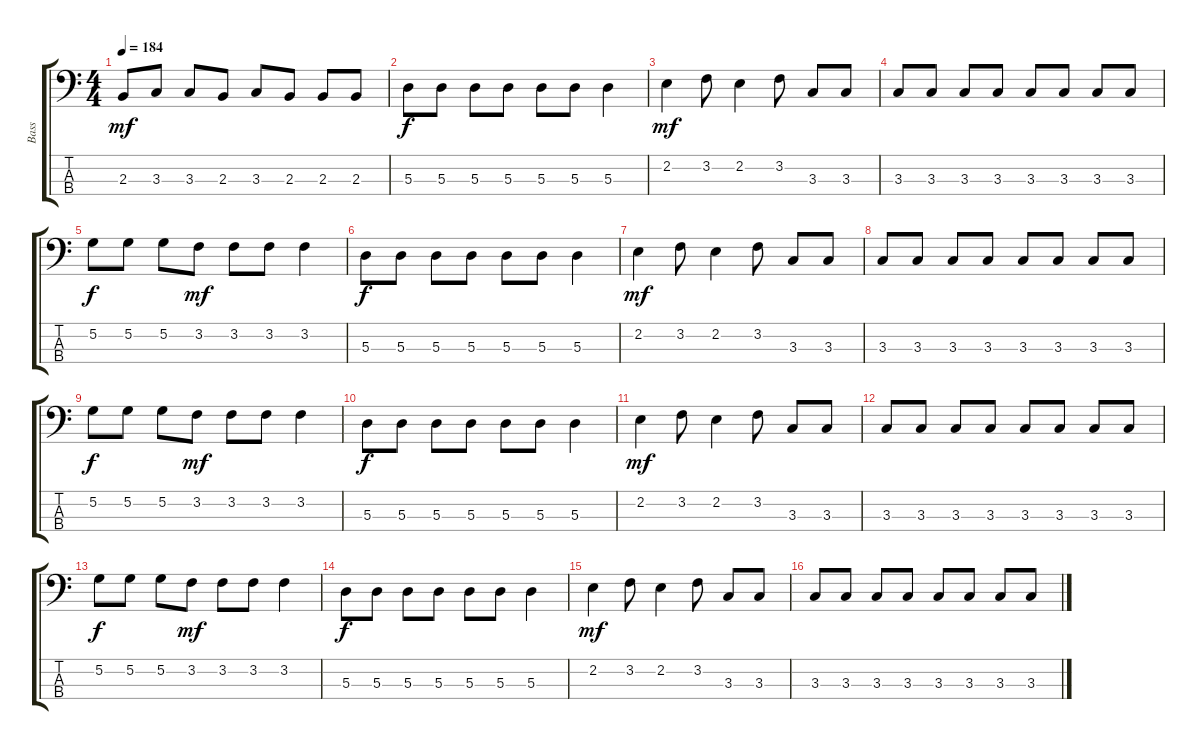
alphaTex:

\track ("Bass" "Bass") {instrument electricbasspick}
\staff {score tabs}
\tuning (G2 D2 A1 E1) {hide}
\ts (4 4)
\tempo 184
\clef f4
\ks c
2.3.8{dy mf} 3.3.8 3.3.8 2.3.8 3.3.8 2.3.8 2.3.8 2.3.8 |
5.3.8{dy f} 5.3.8 5.3.8 5.3.8 5.3.8 5.3.8 5.3.4 |
2.2.4{dy mf} 3.2.8 2.2.4 3.2.8 3.3.8 3.3.8 |
3.3.8 3.3.8 3.3.8 3.3.8 3.3.8 3.3.8 3.3.8 3.3.8 |
5.2.8{dy f} 5.2.8 5.2.8 3.2.8{dy mf} 3.2.8 3.2.8 3.2.4 |
5.3.8{dy f} 5.3.8 5.3.8 5.3.8 5.3.8 5.3.8 5.3.4 |
2.2.4{dy mf} 3.2.8 2.2.4 3.2.8 3.3.8 3.3.8 |
3.3.8 3.3.8 3.3.8 3.3.8 3.3.8 3.3.8 3.3.8 3.3.8 |
5.2.8{dy f} 5.2.8 5.2.8 3.2.8{dy mf} 3.2.8 3.2.8 3.2.4 |
5.3.8{dy f} 5.3.8 5.3.8 5.3.8 5.3.8 5.3.8 5.3.4 |
2.2.4{dy mf} 3.2.8 2.2.4 3.2.8 3.3.8 3.3.8 |
3.3.8 3.3.8 3.3.8 3.3.8 3.3.8 3.3.8 3.3.8 3.3.8 |
5.2.8{dy f} 5.2.8 5.2.8 3.2.8{dy mf} 3.2.8 3.2.8 3.2.4 |
5.3.8{dy f} 5.3.8 5.3.8 5.3.8 5.3.8 5.3.8 5.3.4 |
2.2.4{dy mf} 3.2.8 2.2.4 3.2.8 3.3.8 3.3.8 |
3.3.8 3.3.8 3.3.8 3.3.8 3.3.8 3.3.8 3.3.8 3.3.8
